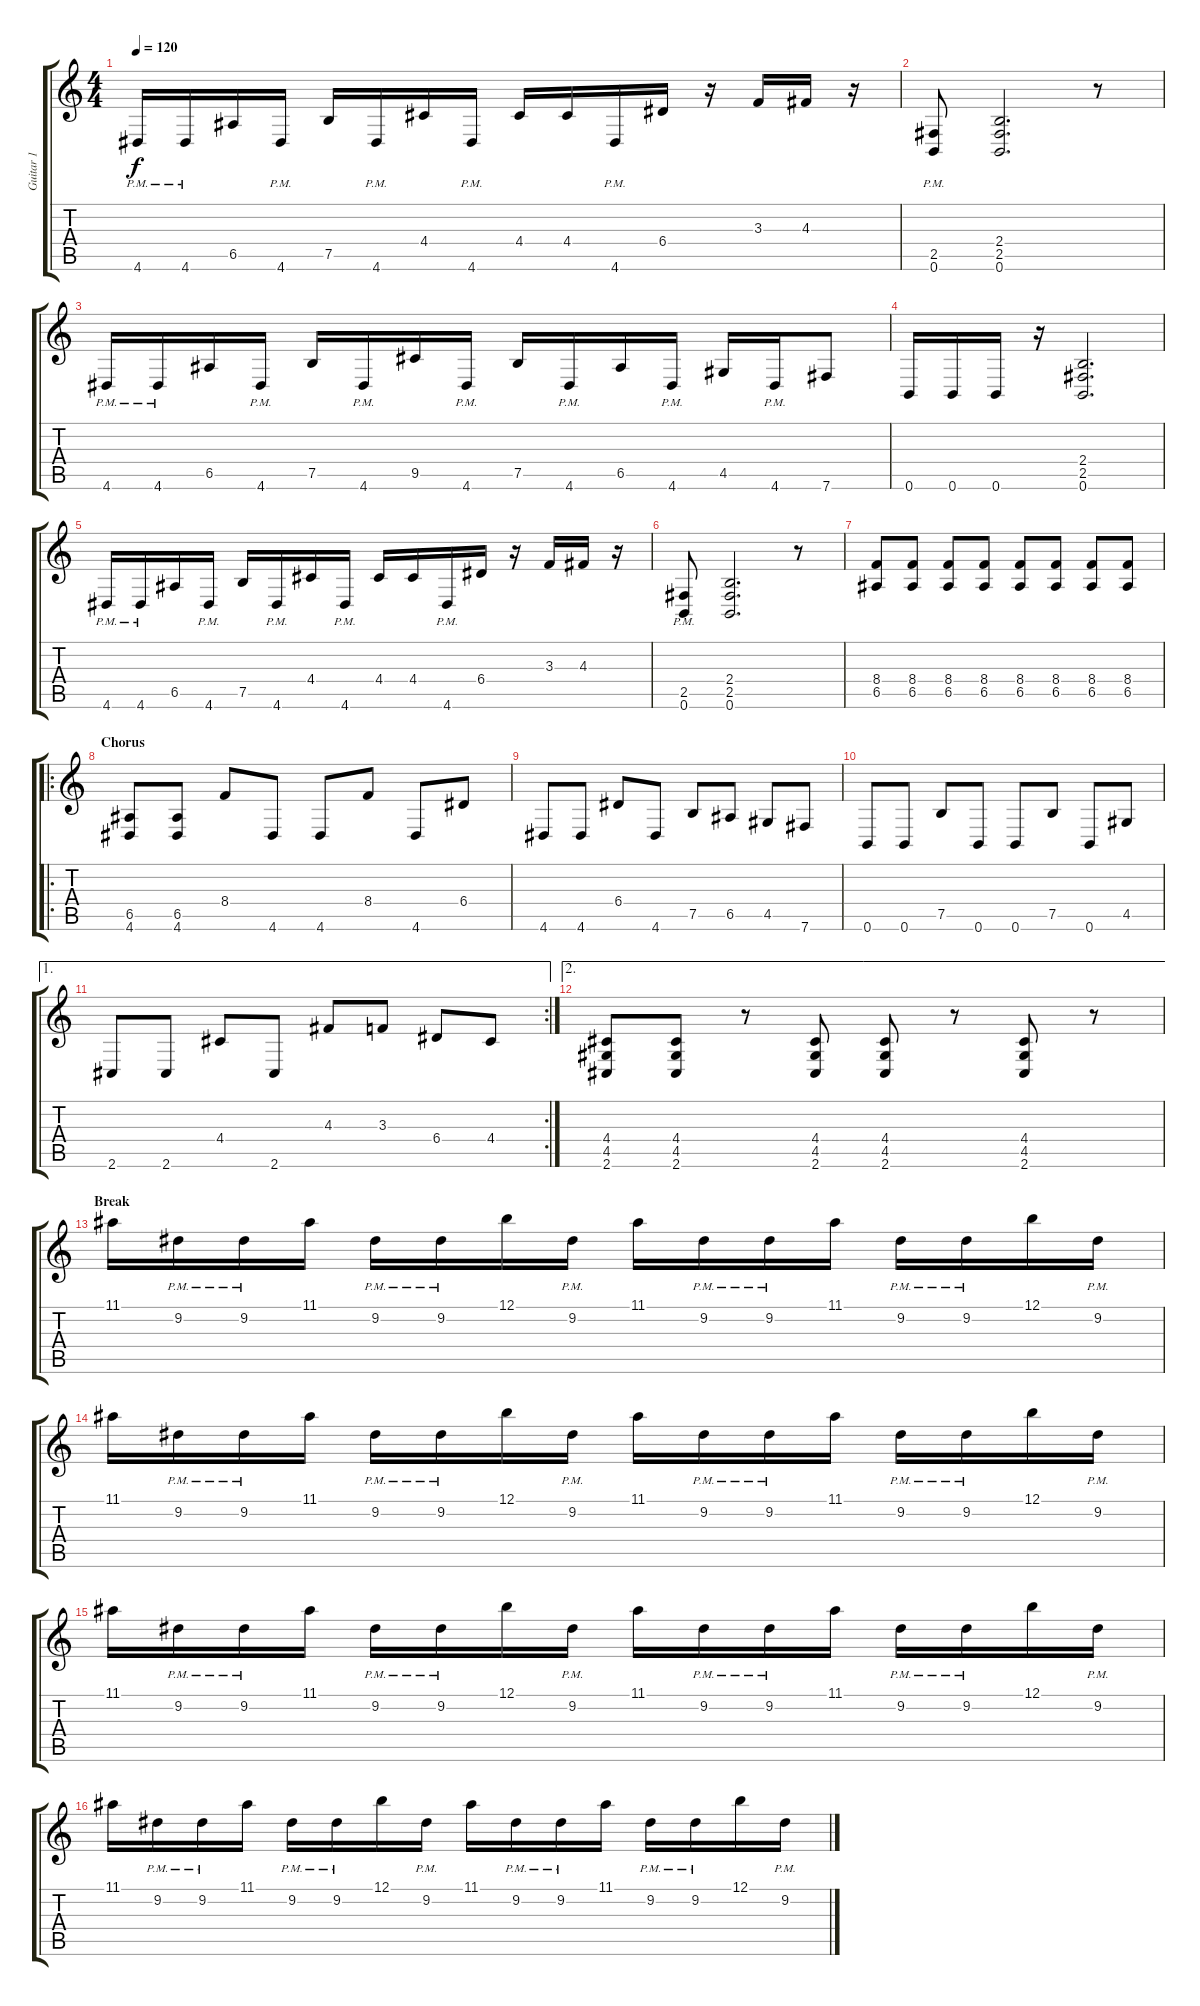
\track ("Guitar 1" "Guitar 1") {instrument distortionguitar}
\staff {score tabs}
\tuning (B3 Gb3 D3 A2 E2 B1) {hide}
\ts (4 4)
\tempo 120
\clef g2
\ks c
4.6{pm}.16{dy f} 4.6{pm}.16 6.5.16 4.6{pm}.16 7.5.16 4.6{pm}.16 4.4.16 4.6{pm}.16 4.4.16 4.4.16 4.6{pm}.16 6.4.16 r.16 3.3.16 4.3.16 r.16 |
(2.5{pm} 0.6{pm}).8 (2.4 2.5 0.6).2{d} r.8 |
4.6{pm}.16 4.6{pm}.16 6.5.16 4.6{pm}.16 7.5.16 4.6{pm}.16 9.5.16 4.6{pm}.16 7.5.16 4.6{pm}.16 6.5.16 4.6{pm}.16 4.5.16 4.6{pm}.16 7.6.8 |
0.6.16 0.6.16 0.6.16 r.16 (2.4 2.5 0.6).2{d} |
4.6{pm}.16 4.6{pm}.16 6.5.16 4.6{pm}.16 7.5.16 4.6{pm}.16 4.4.16 4.6{pm}.16 4.4.16 4.4.16 4.6{pm}.16 6.4.16 r.16 3.3.16 4.3.16 r.16 |
(2.5{pm} 0.6{pm}).8 (2.4 2.5 0.6).2{d} r.8 |
(8.4 6.5).8 (8.4 6.5).8 (8.4 6.5).8 (8.4 6.5).8 (8.4 6.5).8 (8.4 6.5).8 (8.4 6.5).8 (8.4 6.5).8 |
\ro
\section ("" "Chorus")
(6.5 4.6).8 (6.5 4.6).8 8.4.8 4.6.8 4.6.8 8.4.8 4.6.8 6.4.8 |
4.6.8 4.6.8 6.4.8 4.6.8 7.5.8 6.5.8 4.5.8 7.6.8 |
0.6.8 0.6.8 7.5.8 0.6.8 0.6.8 7.5.8 0.6.8 4.5.8 |
\ae 1
\rc 2
2.6.8 2.6.8 4.4.8 2.6.8 4.3.8 3.3.8 6.4.8 4.4.8 |
\ae 2
(4.4 4.5 2.6).8 (4.4 4.5 2.6).8 r.8 (4.4 4.5 2.6).8 (4.4 4.5 2.6).8 r.8 (4.4 4.5 2.6).8 r.8 |
\section ("" "Break")
11.1.16 9.2{pm}.16 9.2{pm}.16 11.1.16 9.2{pm}.16 9.2{pm}.16 12.1.16 9.2{pm}.16 11.1.16 9.2{pm}.16 9.2{pm}.16 11.1.16 9.2{pm}.16 9.2{pm}.16 12.1.16 9.2{pm}.16 |
11.1.16 9.2{pm}.16 9.2{pm}.16 11.1.16 9.2{pm}.16 9.2{pm}.16 12.1.16 9.2{pm}.16 11.1.16 9.2{pm}.16 9.2{pm}.16 11.1.16 9.2{pm}.16 9.2{pm}.16 12.1.16 9.2{pm}.16 |
11.1.16 9.2{pm}.16 9.2{pm}.16 11.1.16 9.2{pm}.16 9.2{pm}.16 12.1.16 9.2{pm}.16 11.1.16 9.2{pm}.16 9.2{pm}.16 11.1.16 9.2{pm}.16 9.2{pm}.16 12.1.16 9.2{pm}.16 |
11.1.16 9.2{pm}.16 9.2{pm}.16 11.1.16 9.2{pm}.16 9.2{pm}.16 12.1.16 9.2{pm}.16 11.1.16 9.2{pm}.16 9.2{pm}.16 11.1.16 9.2{pm}.16 9.2{pm}.16 12.1.16 9.2{pm}.16
